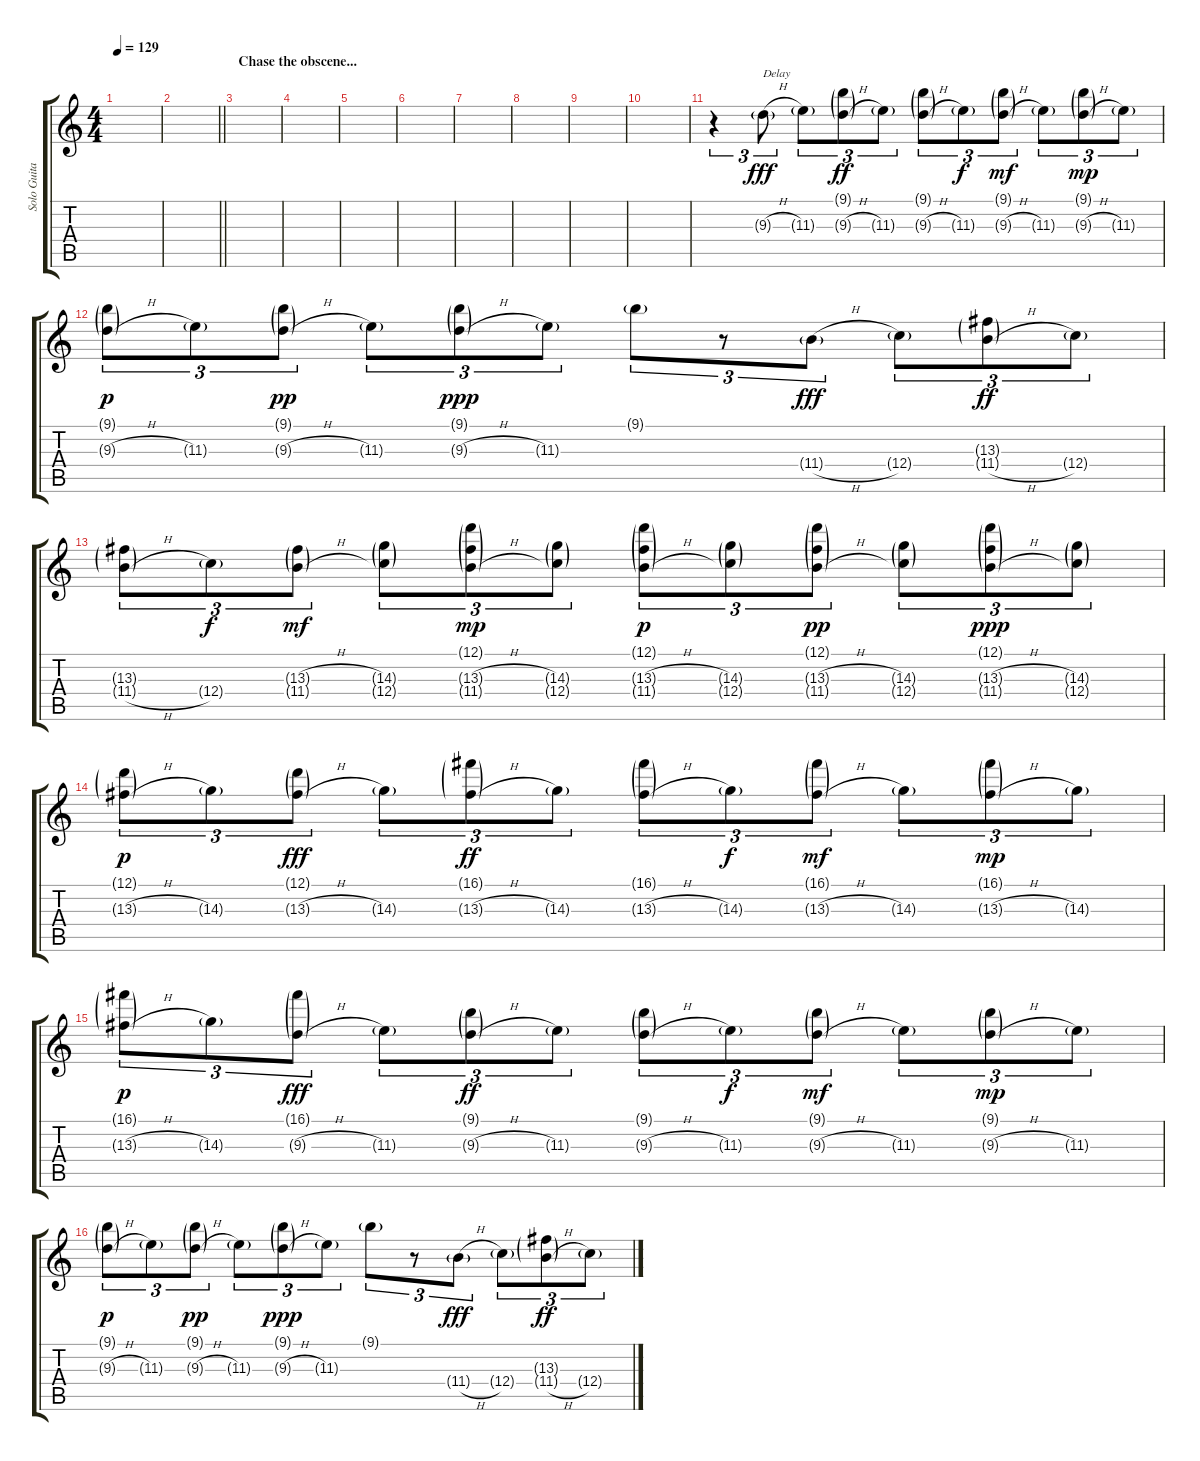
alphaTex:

\track ("Solo Guitar / Delay" "Solo Guita") {instrument distortionguitar}
\staff {score tabs}
\tuning (D4 A3 F3 C3 G2 C2) {hide}
\ts (4 4)
\tempo 129
\clef g2
\ks c
|
\barLineRight lightlight
|
\section ("" "Chase the obscene...")
|
|
|
|
|
|
|
|
r.4{tu (3 2) volume 11} 9.3{h g}.8{tu (3 2) txt "Delay" dy fff} 11.3{g}.8{tu (3 2)} (9.1{g} 9.3{h g}).8{tu (3 2) dy ff} 11.3{g}.8{tu (3 2)} (9.1{g} 9.3{h g}).8{tu (3 2)} 11.3{g}.8{tu (3 2) dy f} (9.1{g} 9.3{h g}).8{tu (3 2) dy mf} 11.3{g}.8{tu (3 2)} (9.1{g} 9.3{h g}).8{tu (3 2) dy mp} 11.3{g}.8{tu (3 2)} |
(9.1{g} 9.3{h g}).8{tu (3 2) dy p} 11.3{g}.8{tu (3 2)} (9.1{g} 9.3{h g}).8{tu (3 2) dy pp} 11.3{g}.8{tu (3 2)} (9.1{g} 9.3{h g}).8{tu (3 2) dy ppp} 11.3{g}.8{tu (3 2)} 9.1{g}.8{tu (3 2)} r.8{tu (3 2)} 11.4{h g}.8{tu (3 2) dy fff} 12.4{g}.8{tu (3 2)} (13.3{g} 11.4{h g}).8{tu (3 2) dy ff} 12.4{g}.8{tu (3 2)} |
(13.3{g} 11.4{h g}).8{tu (3 2)} 12.4{g}.8{tu (3 2) dy f} (13.3{h g} 11.4{h g}).8{tu (3 2) dy mf} (14.3{g} 12.4{g}).8{tu (3 2)} (12.1{g} 13.3{h g} 11.4{h g}).8{tu (3 2) dy mp} (14.3{g} 12.4{g}).8{tu (3 2)} (12.1{g} 13.3{h g} 11.4{h g}).8{tu (3 2) dy p} (14.3{g} 12.4{g}).8{tu (3 2)} (12.1{g} 13.3{h g} 11.4{h g}).8{tu (3 2) dy pp} (14.3{g} 12.4{g}).8{tu (3 2)} (12.1{g} 13.3{h g} 11.4{h g}).8{tu (3 2) dy ppp} (14.3{g} 12.4{g}).8{tu (3 2)} |
(12.1{g} 13.3{h g}).8{tu (3 2) dy p} 14.3{g}.8{tu (3 2)} (12.1{g} 13.3{h g}).8{tu (3 2) dy fff} 14.3{g}.8{tu (3 2)} (16.1{g} 13.3{h g}).8{tu (3 2) dy ff} 14.3{g}.8{tu (3 2)} (16.1{g} 13.3{h g}).8{tu (3 2)} 14.3{g}.8{tu (3 2) dy f} (16.1{g} 13.3{h g}).8{tu (3 2) dy mf} 14.3{g}.8{tu (3 2)} (16.1{g} 13.3{h g}).8{tu (3 2) dy mp} 14.3{g}.8{tu (3 2)} |
(16.1{g} 13.3{h g}).8{tu (3 2) dy p} 14.3{g}.8{tu (3 2)} (16.1{g} 9.3{h g}).8{tu (3 2) dy fff} 11.3{g}.8{tu (3 2)} (9.1{g} 9.3{h g}).8{tu (3 2) dy ff} 11.3{g}.8{tu (3 2)} (9.1{g} 9.3{h g}).8{tu (3 2)} 11.3{g}.8{tu (3 2) dy f} (9.1{g} 9.3{h g}).8{tu (3 2) dy mf} 11.3{g}.8{tu (3 2)} (9.1{g} 9.3{h g}).8{tu (3 2) dy mp} 11.3{g}.8{tu (3 2)} |
(9.1{g} 9.3{h g}).8{tu (3 2) dy p} 11.3{g}.8{tu (3 2)} (9.1{g} 9.3{h g}).8{tu (3 2) dy pp} 11.3{g}.8{tu (3 2)} (9.1{g} 9.3{h g}).8{tu (3 2) dy ppp} 11.3{g}.8{tu (3 2)} 9.1{g}.8{tu (3 2)} r.8{tu (3 2)} 11.4{h g}.8{tu (3 2) dy fff} 12.4{g}.8{tu (3 2)} (13.3{g} 11.4{h g}).8{tu (3 2) dy ff} 12.4{g}.8{tu (3 2)}
